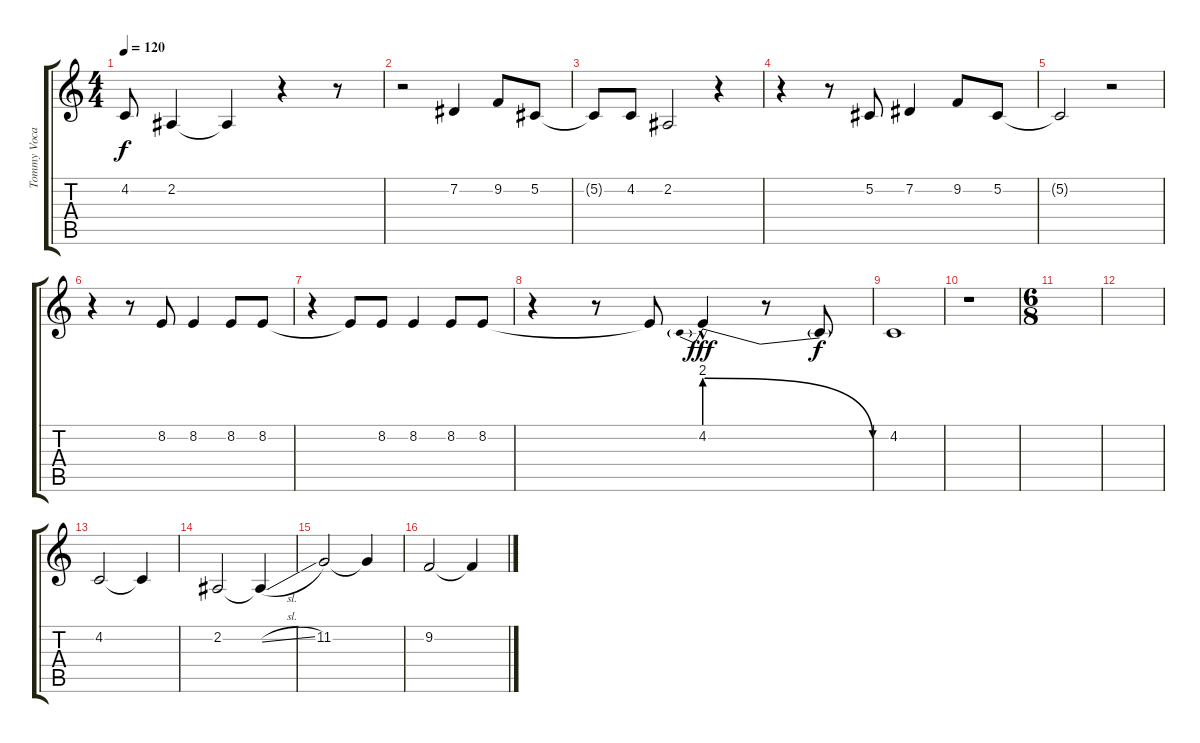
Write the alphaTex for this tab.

\track ("Tommy Vocals" "Tommy Voca") {instrument flute}
\staff {score tabs}
\tuning (Db4 Ab3 E3 B2 Gb2 Db2) {hide}
\ts (4 4)
\tempo 120
\clef g2
\ks c
4.2.8{dy f} 2.2.4 2.2{t}.4 r.4 r.8 |
r.2 7.2.4 9.2.8 5.2.8 |
5.2{t}.8 4.2.8 2.2.2 r.4 |
r.4 r.8 5.2.8 7.2.4 9.2.8 5.2.8 |
5.2{t}.2 r.2 |
r.4 r.8 8.2.8 8.2.4 8.2.8 8.2.8 |
r.4 8.2{t}.8 8.2.8 8.2.4 8.2.8 8.2.8 |
r.4 r.8 8.2{t}.8 4.2{be (prebendrelease 0 8 60 0) hac}.4{dy fff} r.8 4.2{t}.8{dy f} |
4.2.1 |
r.1 |
\ts (6 8)
|
|
4.2.2 4.2{t}.4 |
2.2.2 2.2{sl t}.4 |
11.2.2 11.2{t}.4 |
9.2.2 9.2{t}.4
